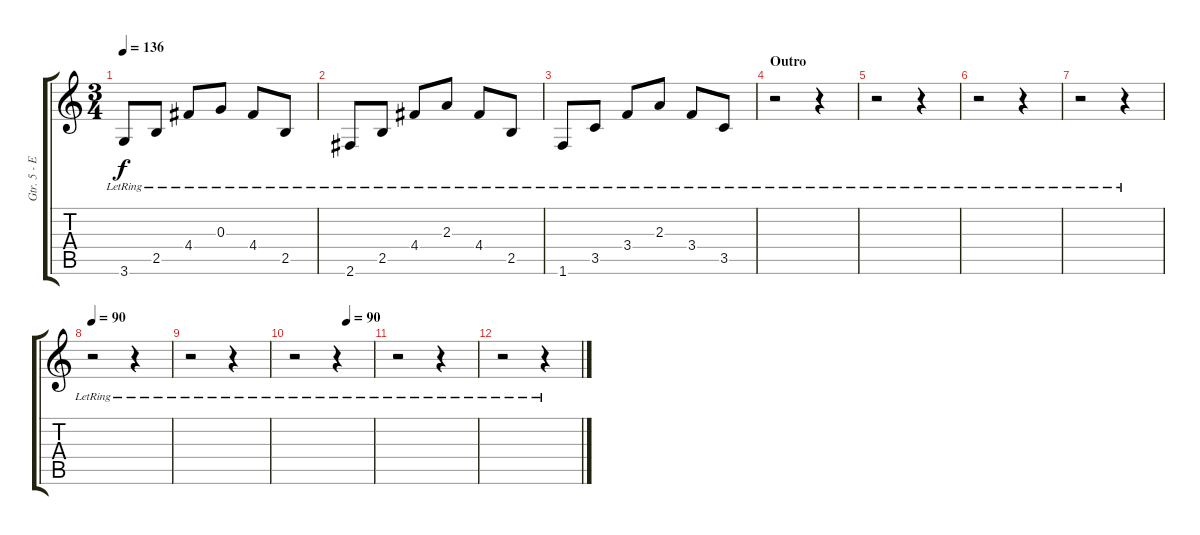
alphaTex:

\track ("Gtr. 5 - Electric" "Gtr. 5 - E") {instrument electricguitarclean}
\staff {score tabs}
\tuning (E4 B3 G3 D3 A2 E2) {hide}
\ts (3 4)
\tempo 136
\clef g2
\ks c
3.6{lr}.8{dy f} 2.5{lr}.8 4.4{lr}.8 0.3{lr}.8 4.4{lr}.8 2.5{lr}.8 |
2.6{lr}.8 2.5{lr}.8 4.4{lr}.8 2.3{lr}.8 4.4{lr}.8 2.5{lr}.8 |
1.6{lr}.8 3.5{lr}.8 3.4{lr}.8 2.3{lr}.8 3.4{lr}.8 3.5{lr}.8 |
\section ("" "Outro")
r.2 r.4 |
r.2 r.4 |
r.2 r.4 |
r.2 r.4 |
\tempo 80
\tempo 90
r.2 r.4 |
r.2 r.4 |
\tempo (90 0.6666666666666666)
r.2 r.4 |
r.2 r.4 |
r.2 r.4
